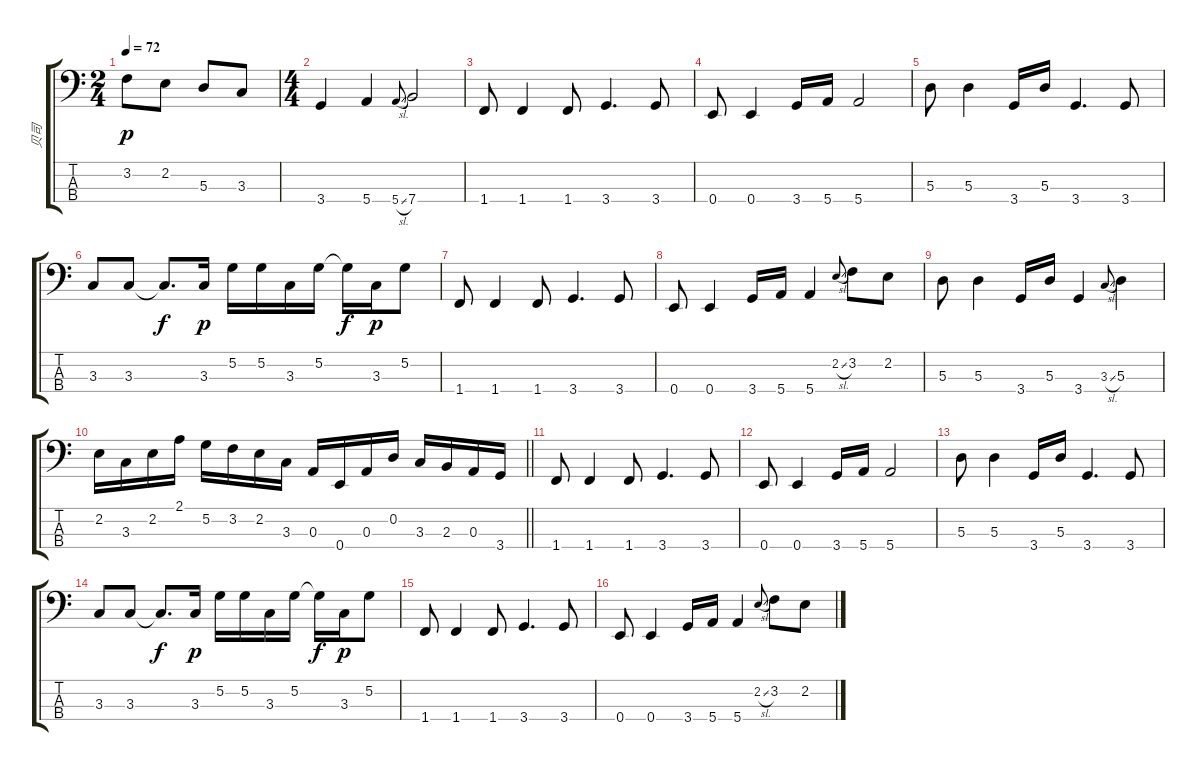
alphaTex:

\track ("贝司" "贝司") {instrument electricbassfinger}
\staff {score tabs}
\tuning (G2 D2 A1 E1) {hide}
\ts (2 4)
\tempo 72
\clef f4
\ks c
3.2.8{dy p} 2.2.8 5.3.8 3.3.8 |
\ts (4 4)
3.4.4 5.4.4 5.4{sl}.8{gr onbeat} 7.4.2 |
1.4.8 1.4.4 1.4.8 3.4.4{d} 3.4.8 |
0.4.8 0.4.4 3.4.16 5.4.16 5.4.2 |
5.3.8 5.3.4 3.4.16 5.3.16 3.4.4{d} 3.4.8 |
3.3.8 3.3.8 3.3{t}.8{d dy f} 3.3.16{dy p} 5.2.16 5.2.16 3.3.16 5.2.16 5.2{t}.16{dy f} 3.3.16{dy p} 5.2.8 |
1.4.8 1.4.4 1.4.8 3.4.4{d} 3.4.8 |
0.4.8 0.4.4 3.4.16 5.4.16 5.4.4 2.2{sl}.8{gr onbeat} 3.2.8 2.2.8 |
5.3.8 5.3.4 3.4.16 5.3.16 3.4.4 3.3{sl}.8{gr onbeat} 5.3.4 |
\barLineRight lightlight
2.2.16 3.3.16 2.2.16 2.1.16 5.2.16 3.2.16 2.2.16 3.3.16 0.3.16 0.4.16 0.3.16 0.2.16 3.3.16 2.3.16 0.3.16 3.4.16 |
1.4.8 1.4.4 1.4.8 3.4.4{d} 3.4.8 |
0.4.8 0.4.4 3.4.16 5.4.16 5.4.2 |
5.3.8 5.3.4 3.4.16 5.3.16 3.4.4{d} 3.4.8 |
3.3.8 3.3.8 3.3{t}.8{d dy f} 3.3.16{dy p} 5.2.16 5.2.16 3.3.16 5.2.16 5.2{t}.16{dy f} 3.3.16{dy p} 5.2.8 |
1.4.8 1.4.4 1.4.8 3.4.4{d} 3.4.8 |
0.4.8 0.4.4 3.4.16 5.4.16 5.4.4 2.2{sl}.8{gr onbeat} 3.2.8 2.2.8
